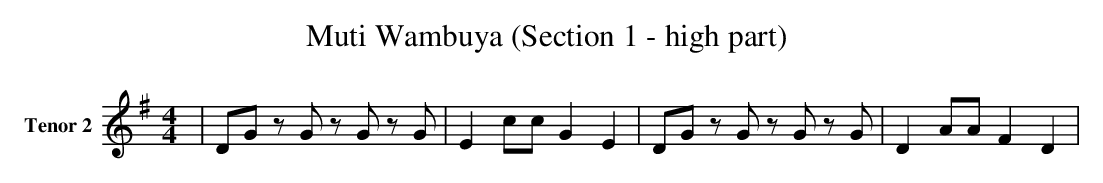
X:1
T:Muti Wambuya (Section 1 - high part)
M:4/4
L:1/8
K:G
V:1 name="Tenor 2"
|DG zG zG zG | E2 cc G2 E2 |DG zG zG zG | D2 AA F2 D2 |
